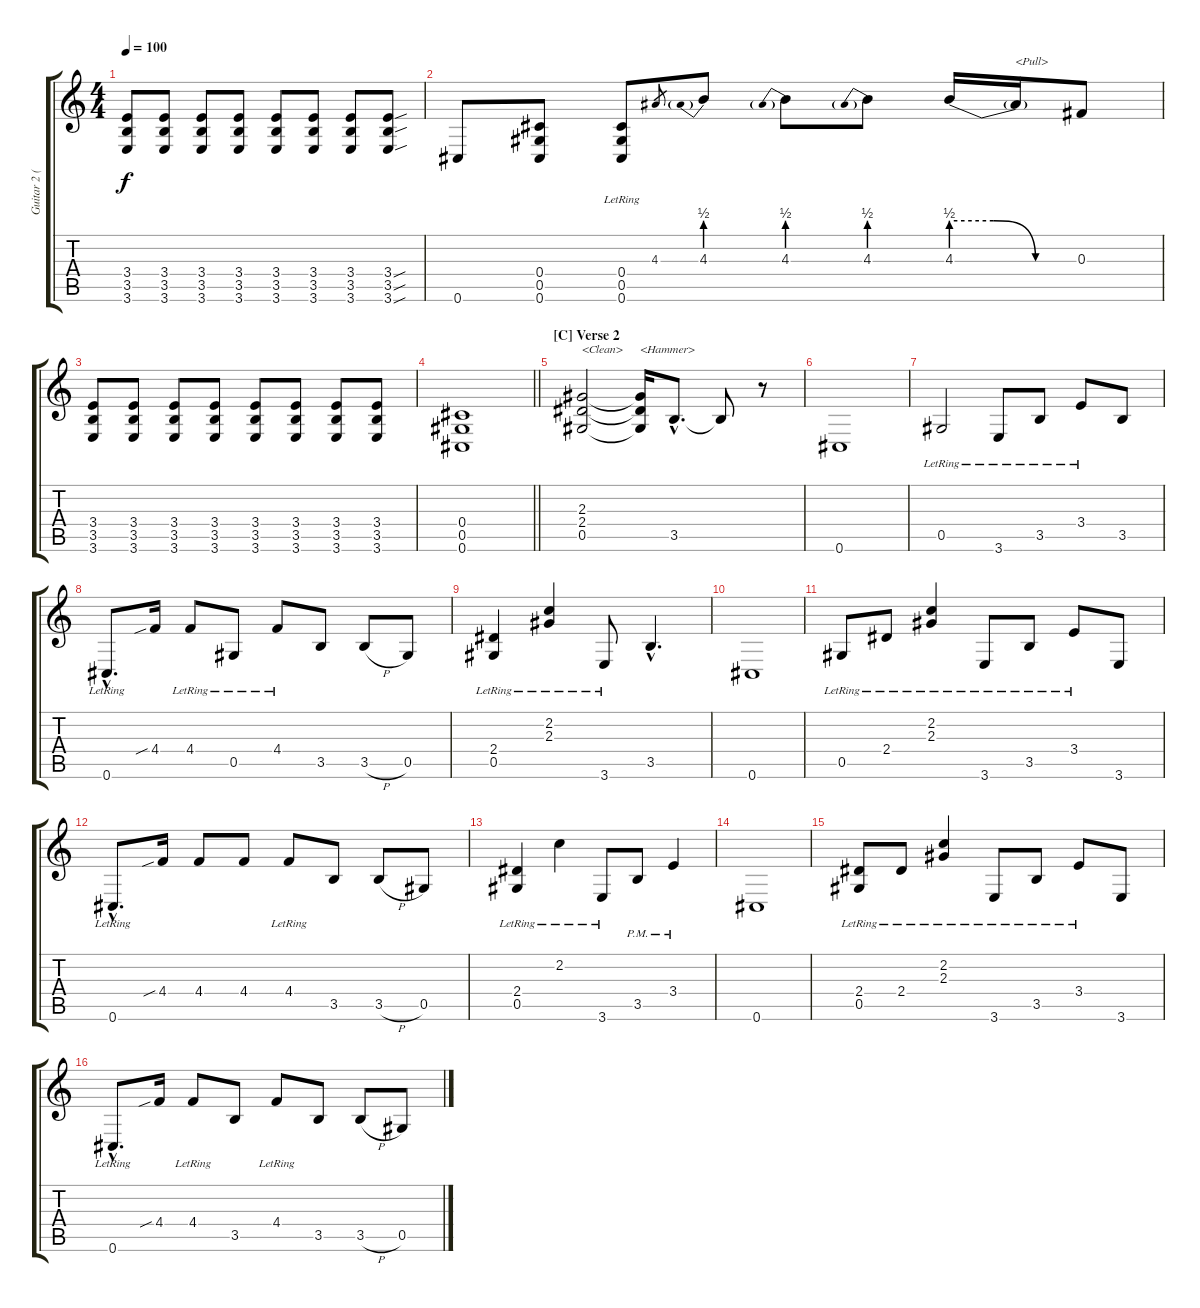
\track ("Guitar 2 (Pat Smear)" "Guitar 2 (") {instrument electricguitarclean}
\staff {score tabs}
\tuning (Eb4 Bb3 Gb3 Db3 Ab2 Db2) {hide}
\ts (4 4)
\tempo 100
\clef g2
\ks c
(3.4 3.5 3.6).8{dy f} (3.4 3.5 3.6).8 (3.4 3.5 3.6).8 (3.4 3.5 3.6).8 (3.4 3.5 3.6).8 (3.4 3.5 3.6).8 (3.4 3.5 3.6).8 (3.4{sou} 3.5{sou} 3.6{sou}).8 |
0.6.8 (0.4 0.5 0.6).8 (0.4{lr} 0.5{lr} 0.6{lr}).8 4.3.8{gr} 4.3{be (prebend 0 2 60 2)}.8 4.3{be (prebend 0 2 60 2)}.8 4.3{be (prebend 0 2 60 2)}.8 4.3{be (custom 0 2 20 2 40 0 60 0)}.16 4.3{t}.16{txt "<Pull>"} 0.3.8 |
(3.4 3.5 3.6).8 (3.4 3.5 3.6).8 (3.4 3.5 3.6).8 (3.4 3.5 3.6).8 (3.4 3.5 3.6).8 (3.4 3.5 3.6).8 (3.4 3.5 3.6).8 (3.4 3.5 3.6).8 |
\barLineRight lightlight
(0.4 0.5 0.6).1 |
\section ("" "[C] Verse 2")
(2.3 2.4 0.5).2{txt "<Clean>" instrument electricguitarclean} (2.3{t} 2.4{t} 0.5{t}).16{txt "<Hammer>"} 3.5{hac}.8{d} 3.5{t}.8 r.8 |
0.6.1 |
0.5{lr}.2 3.6{lr}.8 3.5{lr}.8 3.4{lr}.8 3.5.8 |
0.6{hac lr}.8{d} 4.4{sib}.16 4.4{lr}.8 0.5{lr}.8 4.4{lr}.8 3.5.8 3.5{h}.8 0.5.8 |
(2.4{lr} 0.5{lr}).4 (2.2{lr} 2.3{lr}).4 3.6{lr}.8 3.5{hac}.4{d} |
0.6.1 |
0.5{lr}.8 2.4{lr}.8 (2.2{lr} 2.3{lr}).4 3.6{lr}.8 3.5{lr}.8 3.4{lr}.8 3.6.8 |
0.6{hac lr}.8{d} 4.4{sib}.16 4.4.8 4.4.8 4.4{lr}.8 3.5.8 3.5{h}.8 0.5.8 |
(2.4{lr} 0.5{lr}).4 2.2{lr}.4 3.6{lr}.8 3.5{pm}.8 3.4{pm}.4 |
0.6.1 |
(2.4 0.5{lr}).8 2.4{lr}.8 (2.2{lr} 2.3{lr}).4 3.6{lr}.8 3.5{lr}.8 3.4{lr}.8 3.6.8 |
0.6{hac lr}.8{d} 4.4{sib}.16 4.4{lr}.8 3.5.8 4.4{lr}.8 3.5.8 3.5{h}.8 0.5.8
